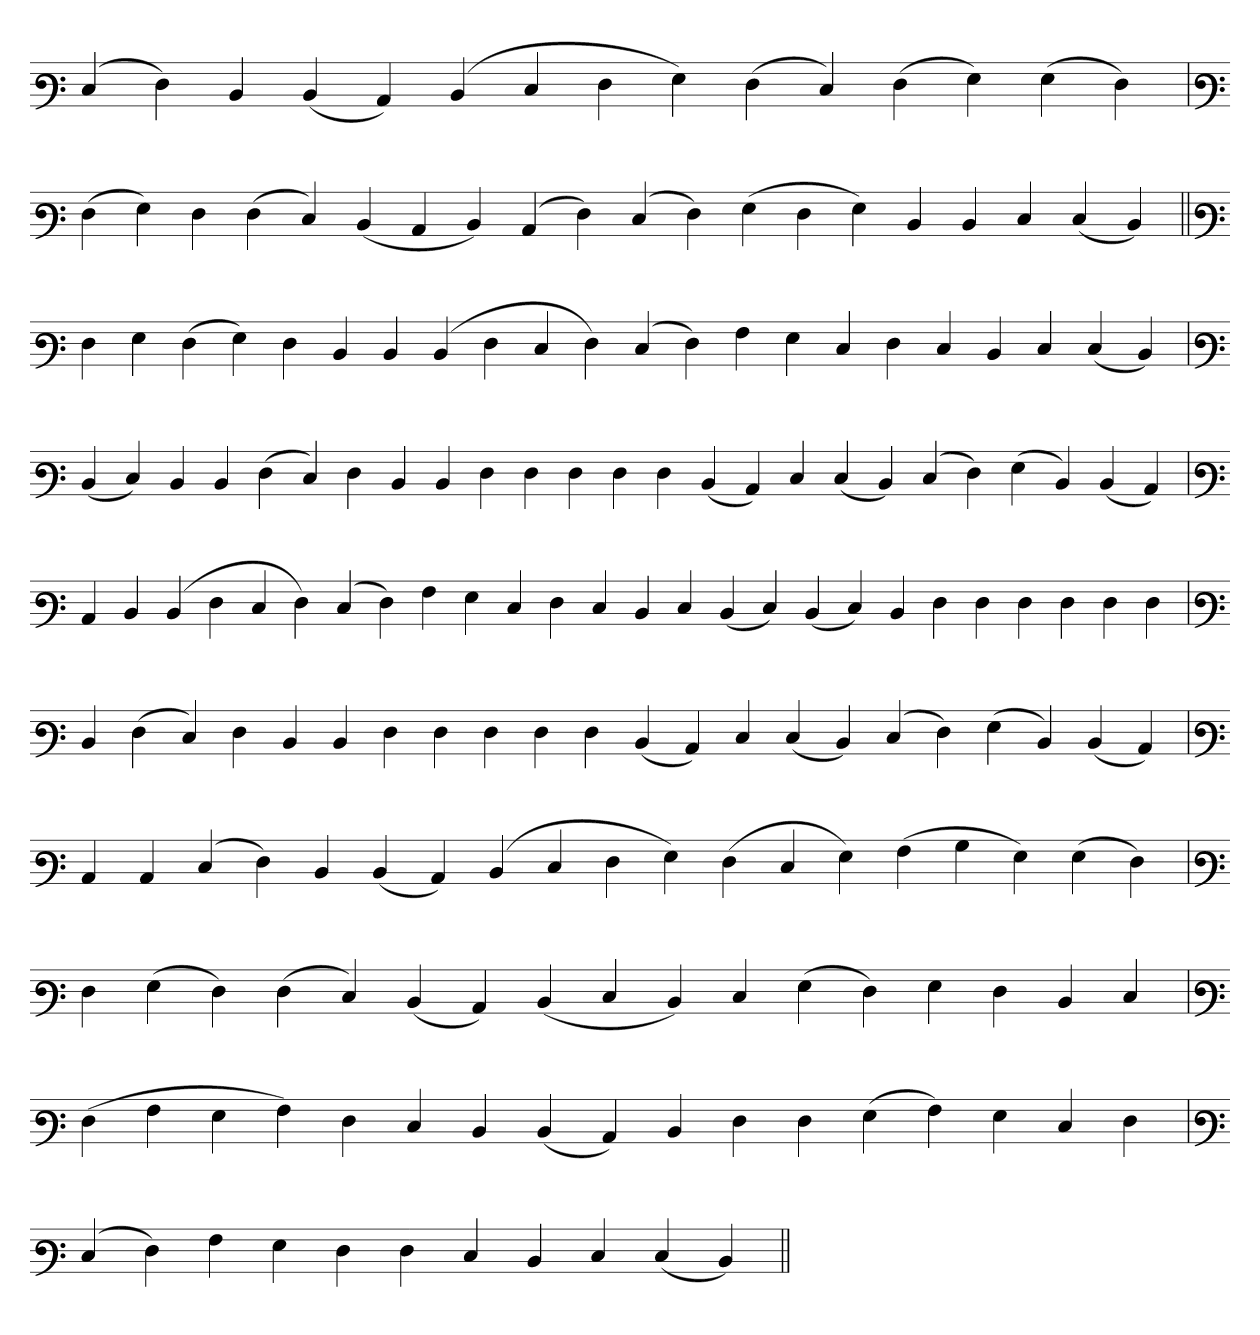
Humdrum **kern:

**kern
*part1
*staff1
*clefF3
=
(4E
4F)
4D
(4D
4C)
(4D
4E
4F
4G)
(4F
4E)
(4F
4G)
(4G
4F)
='
*clefF3
(4F
4G)
4F
(4F
4E)
(4D
4C
4D)
(4C
4F)
(4E
4F)
(4G
4F
4G)
4D
4D
4E
(4E
4D)
=||
*clefF3
4F
4G
(4F
4G)
4F
4D
4D
(4D
4F
4E
4F)
(4E
4F)
4A
4G
4E
4F
4E
4D
4E
(4E
4D)
='
*clefF3
(4D
4E)
4D
4D
(4F
4E)
4F
4D
4D
4F
4F
4F
4F
4F
(4D
4C)
4E
(4E
4D)
(4E
4F)
(4G
4D)
(4D
4C)
=
*clefF3
4C
4D
(4D
4F
4E
4F)
(4E
4F)
4A
4G
4E
4F
4E
4D
4E
(4D
4E)
(4D
4E)
4D
4F
4F
4F
4F
4F
4F
=`
*clefF3
4D
(4F
4E)
4F
4D
4D
4F
4F
4F
4F
4F
(4D
4C)
4E
(4E
4D)
(4E
4F)
(4G
4D)
(4D
4C)
=
*clefF3
4C
4C
(4E
4F)
4D
(4D
4C)
(4D
4E
4F
4G)
(4F
4E
4G)
(4A
4B
4G)
(4G
4F)
='
*clefF3
4F
(4G
4F)
(4F
4E)
(4D
4C)
(4D
4E
4D)
4E
(4G
4F)
4G
4F
4D
4E
=`
*clefF3
(4F
4A
4G
4A)
4F
4E
4D
(4D
4C)
4D
4F
4F
(4G
4A)
4G
4E
4F
=`
*clefF3
(4E
4F)
4A
4G
4F
4F
4E
4D
4E
(4E
4D)
=||
*-
